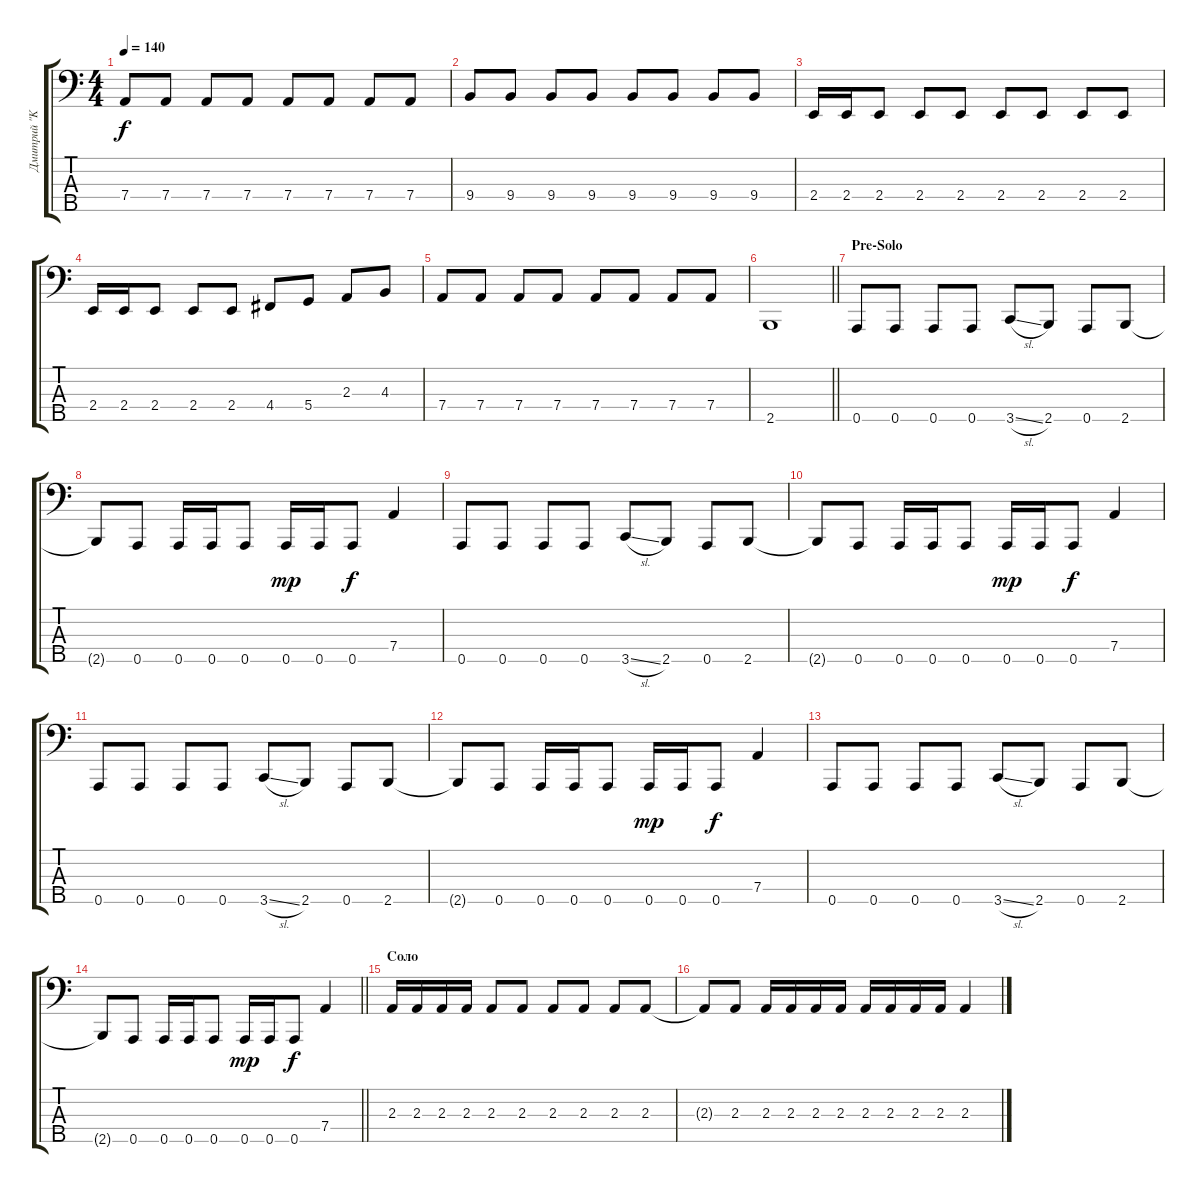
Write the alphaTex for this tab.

\track ("Дмитрий \"Kawazu\" Голяшев" "Дмитрий \"K") {instrument electricbassfinger}
\staff {score tabs}
\tuning (F2 C2 G1 D1 A0) {hide}
\ts (4 4)
\tempo 140
\clef f4
\ks c
7.4.8{dy f} 7.4.8 7.4.8 7.4.8 7.4.8 7.4.8 7.4.8 7.4.8 |
9.4.8 9.4.8 9.4.8 9.4.8 9.4.8 9.4.8 9.4.8 9.4.8 |
2.4.16 2.4.16 2.4.8 2.4.8 2.4.8 2.4.8 2.4.8 2.4.8 2.4.8 |
2.4.16 2.4.16 2.4.8 2.4.8 2.4.8 4.4.8 5.4.8 2.3.8 4.3.8 |
7.4.8 7.4.8 7.4.8 7.4.8 7.4.8 7.4.8 7.4.8 7.4.8 |
\barLineRight lightlight
2.5.1 |
\section ("" "Pre-Solo")
0.5.8 0.5.8 0.5.8 0.5.8 3.5{sl}.8 2.5.8 0.5.8 2.5.8 |
2.5{t}.8 0.5.8 0.5.16 0.5.16 0.5.8 0.5.16{dy mp} 0.5.16 0.5.8{dy f} 7.4.4 |
0.5.8 0.5.8 0.5.8 0.5.8 3.5{sl}.8 2.5.8 0.5.8 2.5.8 |
2.5{t}.8 0.5.8 0.5.16 0.5.16 0.5.8 0.5.16{dy mp} 0.5.16 0.5.8{dy f} 7.4.4 |
0.5.8 0.5.8 0.5.8 0.5.8 3.5{sl}.8 2.5.8 0.5.8 2.5.8 |
2.5{t}.8 0.5.8 0.5.16 0.5.16 0.5.8 0.5.16{dy mp} 0.5.16 0.5.8{dy f} 7.4.4 |
0.5.8 0.5.8 0.5.8 0.5.8 3.5{sl}.8 2.5.8 0.5.8 2.5.8 |
\barLineRight lightlight
2.5{t}.8 0.5.8 0.5.16 0.5.16 0.5.8 0.5.16{dy mp} 0.5.16 0.5.8{dy f} 7.4.4 |
\section ("" "Соло")
2.3.16 2.3.16 2.3.16 2.3.16 2.3.8 2.3.8 2.3.8 2.3.8 2.3.8 2.3.8 |
2.3{t}.8 2.3.8 2.3.16 2.3.16 2.3.16 2.3.16 2.3.16 2.3.16 2.3.16 2.3.16 2.3.4
